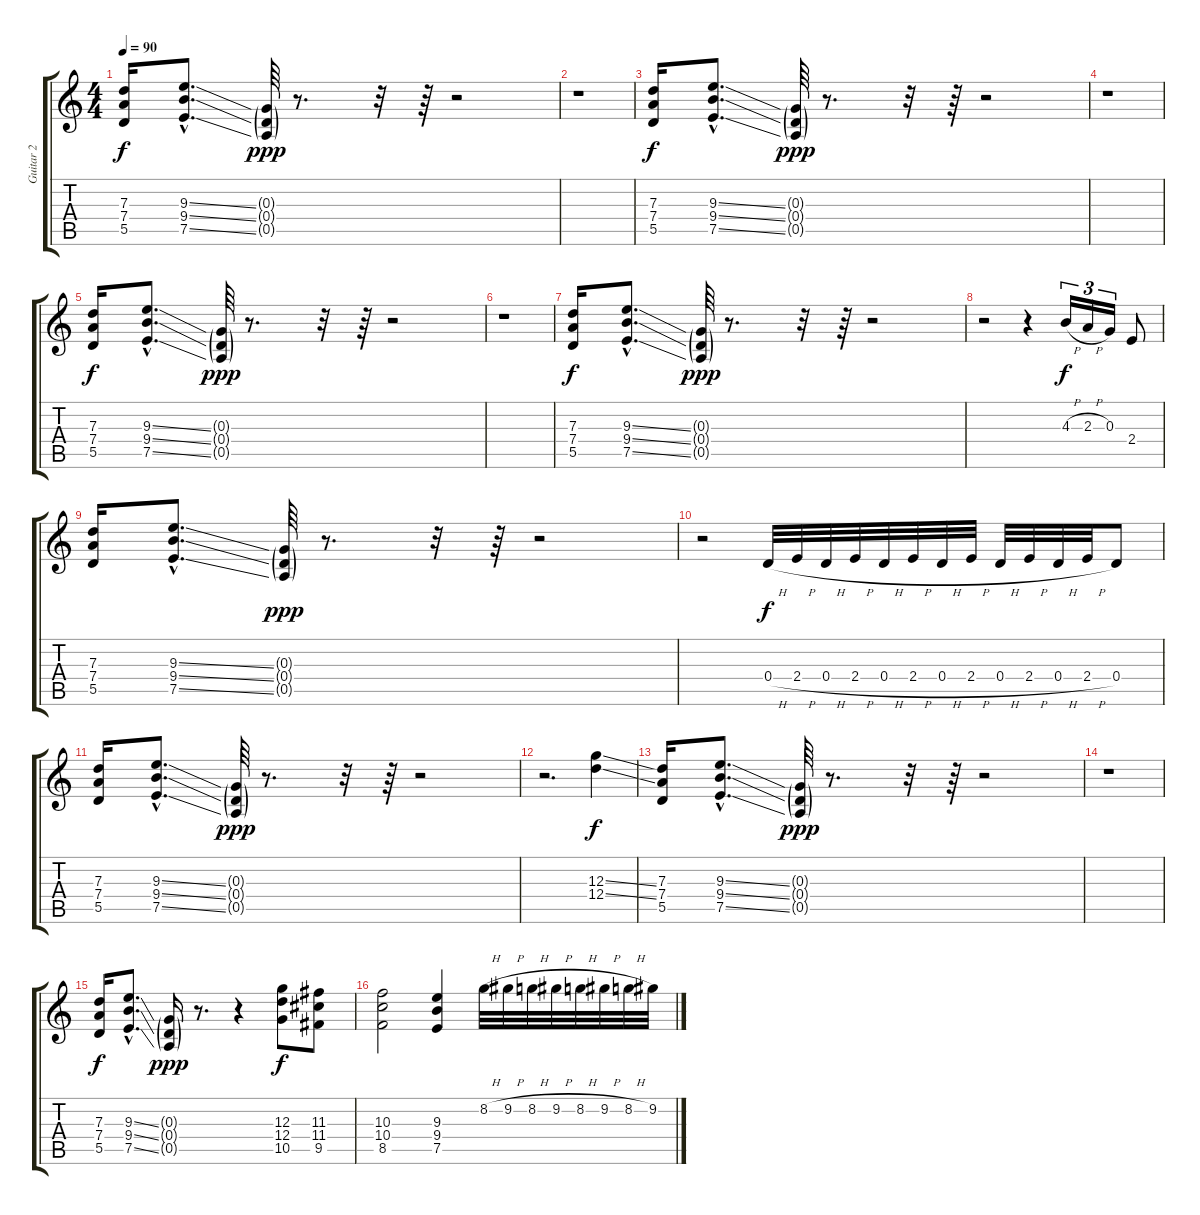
\track ("Guitar 2" "Guitar 2") {instrument distortionguitar}
\staff {score tabs}
\tuning (E4 B3 G3 D3 A2 E2) {hide}
\ts (4 4)
\tempo 90
\clef g2
\ks c
(7.3 7.4 5.5).16{dy f} (9.3{ss hac} 9.4{ss hac} 7.5{ss hac}).8{d} (0.3{g} 0.4{g} 0.5{g}).64{dy ppp} r.8{d} r.32 r.64 r.2 |
r.1 |
(7.3 7.4 5.5).16{dy f} (9.3{ss hac} 9.4{ss hac} 7.5{ss hac}).8{d} (0.3{g} 0.4{g} 0.5{g}).64{dy ppp} r.8{d} r.32 r.64 r.2 |
r.1 |
(7.3 7.4 5.5).16{dy f} (9.3{ss hac} 9.4{ss hac} 7.5{ss hac}).8{d} (0.3{g} 0.4{g} 0.5{g}).64{dy ppp} r.8{d} r.32 r.64 r.2 |
r.1 |
(7.3 7.4 5.5).16{dy f} (9.3{ss hac} 9.4{ss hac} 7.5{ss hac}).8{d} (0.3{g} 0.4{g} 0.5{g}).64{dy ppp} r.8{d} r.32 r.64 r.2 |
r.2 r.4 4.3{h}.16{tu (3 2) dy f} 2.3{h}.16{tu (3 2)} 0.3.16{tu (3 2)} 2.4.8 |
(7.3 7.4 5.5).16 (9.3{ss hac} 9.4{ss hac} 7.5{ss hac}).8{d} (0.3{g} 0.4{g} 0.5{g}).64{dy ppp} r.8{d} r.32 r.64 r.2 |
r.2 0.4{h}.32{dy f} 2.4{h}.32 0.4{h}.32 2.4{h}.32 0.4{h}.32 2.4{h}.32 0.4{h}.32 2.4{h}.32 0.4{h}.32 2.4{h}.32 0.4{h}.32 2.4{h}.32 0.4.8 |
(7.3 7.4 5.5).16 (9.3{ss hac} 9.4{ss hac} 7.5{ss hac}).8{d} (0.3{g} 0.4{g} 0.5{g}).64{dy ppp} r.8{d} r.32 r.64 r.2 |
r.2{d} (12.3{ss} 12.4{ss}).4{dy f} |
(7.3 7.4 5.5).16 (9.3{ss hac} 9.4{ss hac} 7.5{ss hac}).8{d} (0.3{g} 0.4{g} 0.5{g}).64{dy ppp} r.8{d} r.32 r.64 r.2 |
r.1 |
(7.3 7.4 5.5).16{dy f} (9.3{ss hac} 9.4{ss hac} 7.5{ss hac}).8{d} (0.3{g} 0.4{g} 0.5{g}).16{dy ppp} r.8{d} r.4 (12.3 12.4 10.5).8{dy f} (11.3 11.4 9.5).8 |
(10.3 10.4 8.5).2 (9.3 9.4 7.5).4 8.2{h}.32 9.2{h}.32 8.2{h}.32 9.2{h}.32 8.2{h}.32 9.2{h}.32 8.2{h}.32 9.2.32
